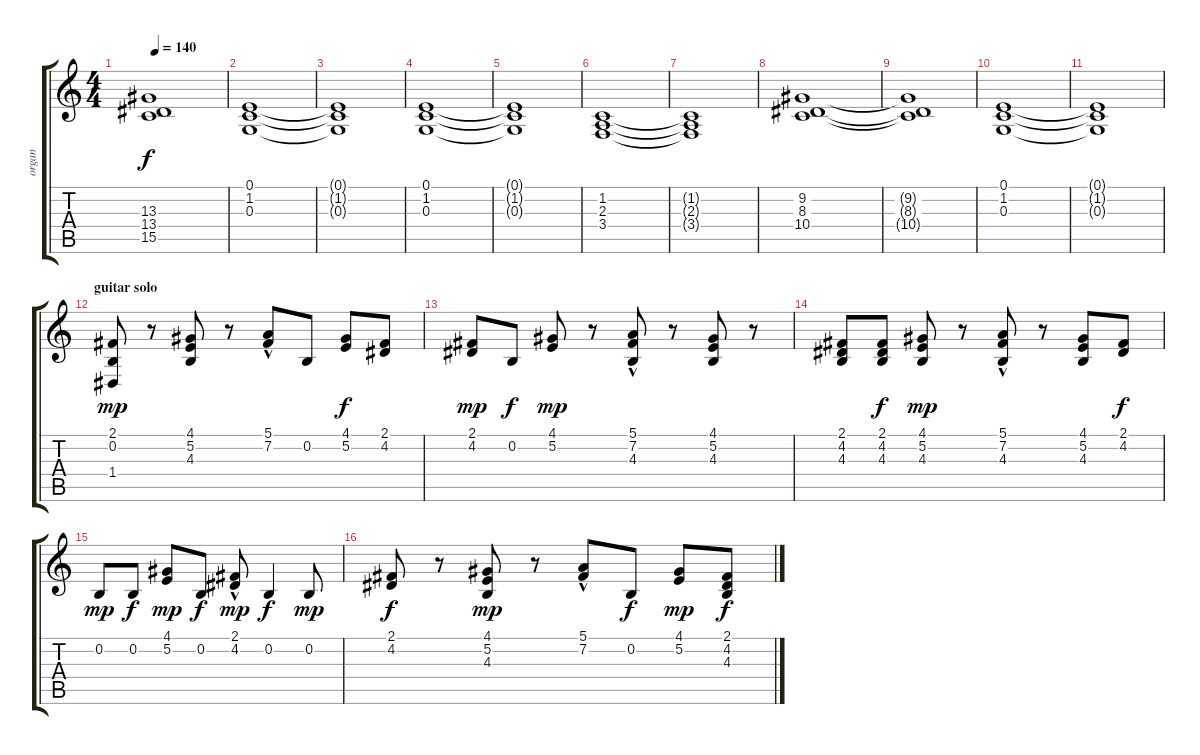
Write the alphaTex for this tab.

\track ("organ" "organ") {instrument rockorgan}
\staff {score tabs}
\tuning (E4 B3 G3 D3 A2 E2) {hide}
\ts (4 4)
\tempo 140
\clef g2
\ks c
(13.3{t} 13.4{t} 15.5{t}).1{dy f} |
(0.1 1.2 0.3).1 |
(0.1{t} 1.2{t} 0.3{t}).1 |
(0.1 1.2 0.3).1 |
(0.1{t} 1.2{t} 0.3{t}).1 |
(1.2 2.3 3.4).1 |
(1.2{t} 2.3{t} 3.4{t}).1 |
(9.2 8.3 10.4).1 |
(9.2{t} 8.3{t} 10.4{t}).1 |
(0.1 1.2 0.3).1 |
(0.1{t} 1.2{t} 0.3{t}).1 |
\section ("" "guitar solo")
(2.1 0.2 1.4).8{dy mp} r.8 (4.1 5.2 4.3).8 r.8 (5.1{hac} 7.2).8 0.2.8 (4.1 5.2).8{dy f} (2.1 4.2).8 |
(2.1 4.2).8{dy mp} 0.2.8{dy f} (4.1 5.2).8{dy mp} r.8 (5.1{hac} 7.2{hac} 4.3).8 r.8 (4.1 5.2 4.3).8 r.8 |
(2.1 4.2 4.3).8 (2.1 4.2 4.3).8{dy f} (4.1 5.2 4.3).8{dy mp} r.8 (5.1{hac} 7.2{hac} 4.3).8 r.8 (4.1 5.2 4.3).8 (2.1 4.2).8{dy f} |
0.2.8{dy mp} 0.2.8{dy f} (4.1 5.2).8{dy mp} 0.2.8{dy f} (2.1{hac} 4.2).8{dy mp} 0.2.4{dy f} 0.2.8{dy mp} |
(2.1 4.2).8{dy f} r.8 (4.1 5.2 4.3).8{dy mp} r.8 (5.1{hac} 7.2).8 0.2.8{dy f} (4.1 5.2).8{dy mp} (2.1 4.2 4.3).8{dy f}
